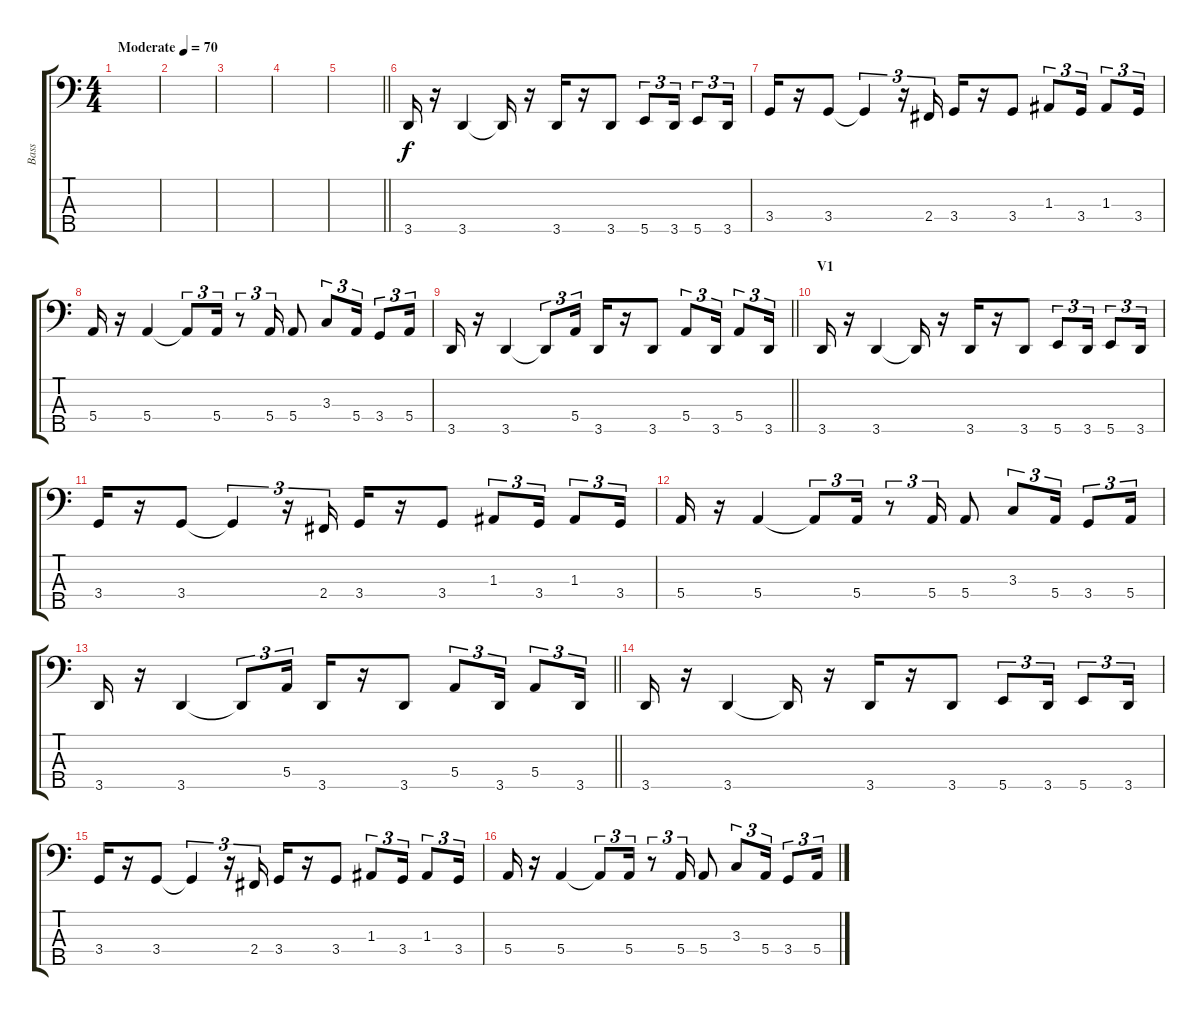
\track ("Bass" "Bass") {instrument electricbassfinger}
\staff {score tabs}
\tuning (G2 D2 A1 E1 B0) {hide}
\ts (4 4)
\tempo (70 "Moderate")
\clef f4
\ks c
|
|
|
|
\barLineRight lightlight
|
\section ("" "")
3.5.16 r.16 3.5.4 3.5{t}.16 r.16 3.5.16 r.16 3.5.8 5.5.8{tu (3 2)} 3.5.16{tu (3 2)} 5.5.8{tu (3 2)} 3.5.16{tu (3 2)} |
3.4.16 r.16 3.4.8 3.4{t}.4{tu (3 2)} r.16{tu (3 2)} 2.4.16{tu (3 2)} 3.4.16 r.16 3.4.8 1.3.8{tu (3 2)} 3.4.16{tu (3 2)} 1.3.8{tu (3 2)} 3.4.16{tu (3 2)} |
5.4.16 r.16 5.4.4 5.4{t}.8{tu (3 2)} 5.4.16{tu (3 2)} r.8{tu (3 2)} 5.4.16{tu (3 2)} 5.4.8 3.3.8{tu (3 2)} 5.4.16{tu (3 2)} 3.4.8{tu (3 2)} 5.4.16{tu (3 2)} |
\barLineRight lightlight
3.5.16 r.16 3.5.4 3.5{t}.8{tu (3 2)} 5.4.16{tu (3 2)} 3.5.16 r.16 3.5.8 5.4.8{tu (3 2)} 3.5.16{tu (3 2)} 5.4.8{tu (3 2)} 3.5.16{tu (3 2)} |
\section ("" "V1")
3.5.16 r.16 3.5.4 3.5{t}.16 r.16 3.5.16 r.16 3.5.8 5.5.8{tu (3 2)} 3.5.16{tu (3 2)} 5.5.8{tu (3 2)} 3.5.16{tu (3 2)} |
3.4.16 r.16 3.4.8 3.4{t}.4{tu (3 2)} r.16{tu (3 2)} 2.4.16{tu (3 2)} 3.4.16 r.16 3.4.8 1.3.8{tu (3 2)} 3.4.16{tu (3 2)} 1.3.8{tu (3 2)} 3.4.16{tu (3 2)} |
5.4.16 r.16 5.4.4 5.4{t}.8{tu (3 2)} 5.4.16{tu (3 2)} r.8{tu (3 2)} 5.4.16{tu (3 2)} 5.4.8 3.3.8{tu (3 2)} 5.4.16{tu (3 2)} 3.4.8{tu (3 2)} 5.4.16{tu (3 2)} |
\barLineRight lightlight
3.5.16 r.16 3.5.4 3.5{t}.8{tu (3 2)} 5.4.16{tu (3 2)} 3.5.16 r.16 3.5.8 5.4.8{tu (3 2)} 3.5.16{tu (3 2)} 5.4.8{tu (3 2)} 3.5.16{tu (3 2)} |
3.5.16 r.16 3.5.4 3.5{t}.16 r.16 3.5.16 r.16 3.5.8 5.5.8{tu (3 2)} 3.5.16{tu (3 2)} 5.5.8{tu (3 2)} 3.5.16{tu (3 2)} |
3.4.16 r.16 3.4.8 3.4{t}.4{tu (3 2)} r.16{tu (3 2)} 2.4.16{tu (3 2)} 3.4.16 r.16 3.4.8 1.3.8{tu (3 2)} 3.4.16{tu (3 2)} 1.3.8{tu (3 2)} 3.4.16{tu (3 2)} |
5.4.16 r.16 5.4.4 5.4{t}.8{tu (3 2)} 5.4.16{tu (3 2)} r.8{tu (3 2)} 5.4.16{tu (3 2)} 5.4.8 3.3.8{tu (3 2)} 5.4.16{tu (3 2)} 3.4.8{tu (3 2)} 5.4.16{tu (3 2)}
